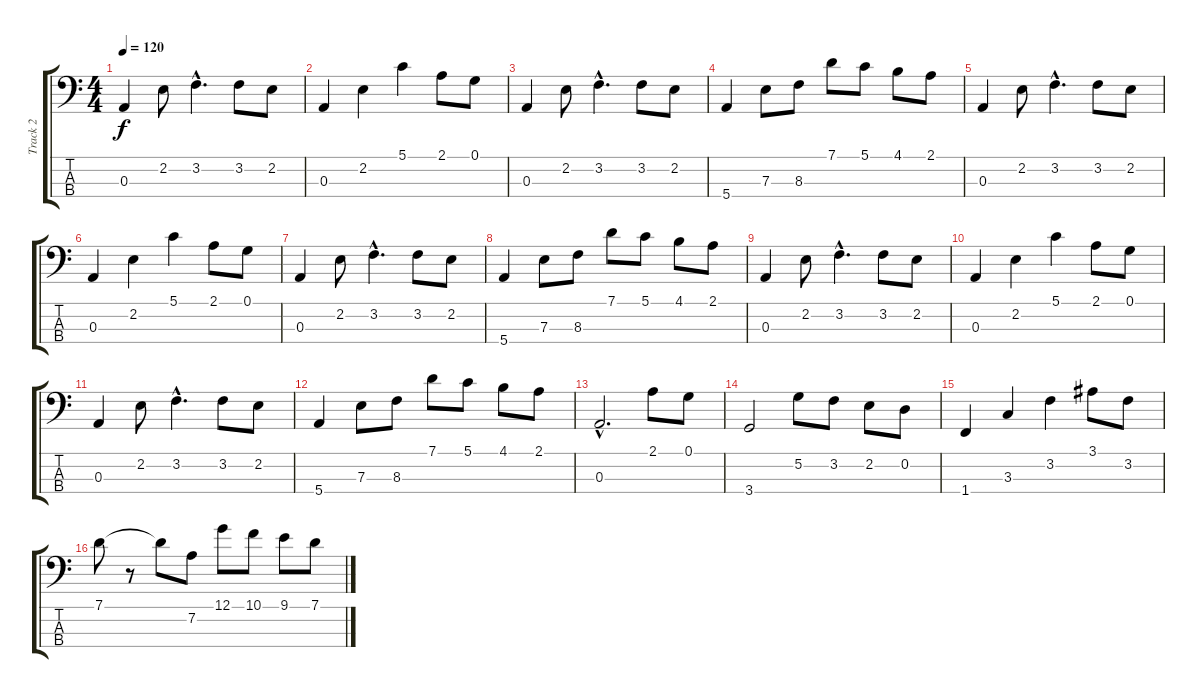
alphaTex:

\track ("Track 2" "Track 2") {instrument electricbassfinger}
\staff {score tabs}
\tuning (G2 D2 A1 E1) {hide}
\ts (4 4)
\tempo 120
\clef f4
\ks c
0.3.4{dy f} 2.2.8 3.2{hac}.4{d} 3.2.8 2.2.8 |
0.3.4 2.2.4 5.1.4 2.1.8 0.1.8 |
0.3.4 2.2.8 3.2{hac}.4{d} 3.2.8 2.2.8 |
5.4.4 7.3.8 8.3.8 7.1.8 5.1.8 4.1.8 2.1.8 |
0.3.4 2.2.8 3.2{hac}.4{d} 3.2.8 2.2.8 |
0.3.4 2.2.4 5.1.4 2.1.8 0.1.8 |
0.3.4 2.2.8 3.2{hac}.4{d} 3.2.8 2.2.8 |
5.4.4 7.3.8 8.3.8 7.1.8 5.1.8 4.1.8 2.1.8 |
0.3.4 2.2.8 3.2{hac}.4{d} 3.2.8 2.2.8 |
0.3.4 2.2.4 5.1.4 2.1.8 0.1.8 |
0.3.4 2.2.8 3.2{hac}.4{d} 3.2.8 2.2.8 |
5.4.4 7.3.8 8.3.8 7.1.8 5.1.8 4.1.8 2.1.8 |
0.3{hac}.2{d} 2.1.8 0.1.8 |
3.4.2 5.2.8 3.2.8 2.2.8 0.2.8 |
1.4.4 3.3.4 3.2.4 3.1.8 3.2.8 |
7.1.8 r.8 7.1{t}.8 7.2.8 12.1.8 10.1.8 9.1.8 7.1.8
